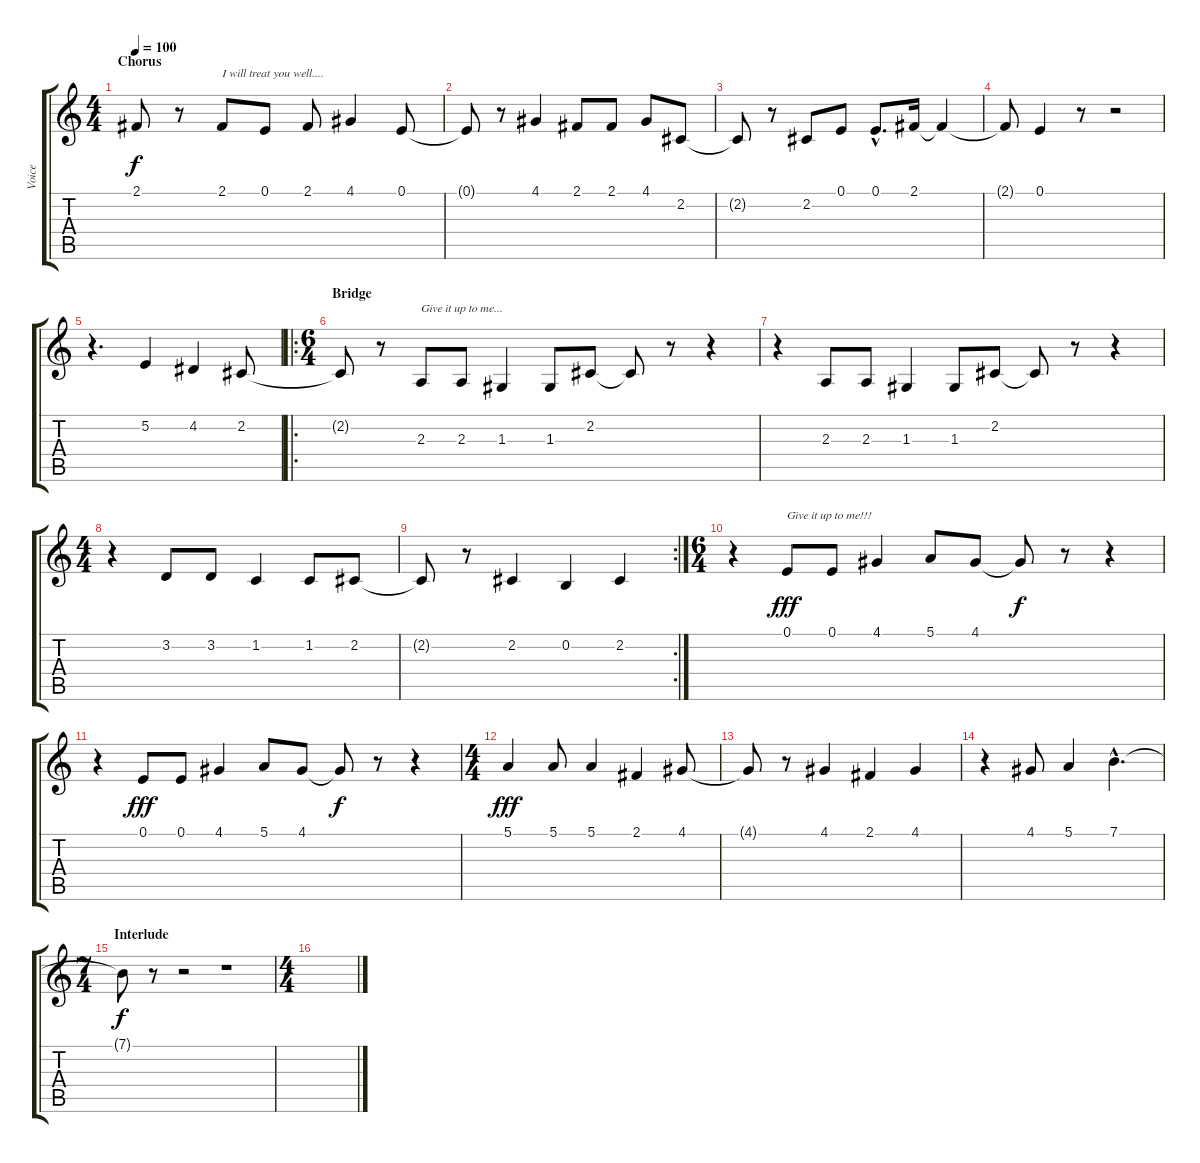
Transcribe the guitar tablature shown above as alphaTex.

\track ("Voice" "Voice") {instrument tenorsax}
\staff {score tabs}
\tuning (E4 B3 G3 D3 A2 E2) {hide}
\ts (4 4)
\section ("" "Chorus")
\tempo 100
\clef g2
\ks c
2.1{t}.8{dy f} r.8 2.1.8{txt "I will treat you well...."} 0.1.8 2.1.8 4.1.4 0.1.8 |
0.1{t}.8 r.8 4.1.4 2.1.8 2.1.8 4.1.8 2.2.8 |
2.2{t}.8 r.8 2.2.8 0.1.8 0.1{hac}.8{d} 2.1.16 2.1{t}.4 |
2.1{t}.8 0.1.4 r.8 r.2 |
r.4{d} 5.2.4 4.2.4 2.2.8 |
\ro
\ts (6 4)
\section ("" "Bridge")
2.2{t}.8 r.8 2.3.8{txt "Give it up to me..."} 2.3.8 1.3.4 1.3.8 2.2.8 2.2{t}.8 r.8 r.4 |
r.4 2.3.8 2.3.8 1.3.4 1.3.8 2.2.8 2.2{t}.8 r.8 r.4 |
\ts (4 4)
r.4 3.2.8 3.2.8 1.2.4 1.2.8 2.2.8 |
\rc 2
2.2{t}.8 r.8 2.2.4 0.2.4 2.2.4 |
\ts (6 4)
r.4 0.1.8{txt "Give it up to me!!!" dy fff} 0.1.8 4.1.4 5.1.8 4.1.8 4.1{t}.8{dy f} r.8 r.4 |
r.4 0.1.8{dy fff} 0.1.8 4.1.4 5.1.8 4.1.8 4.1{t}.8{dy f} r.8 r.4 |
\ts (4 4)
5.1.4{dy fff} 5.1.8 5.1.4 2.1.4 4.1.8 |
4.1{t}.8 r.8 4.1.4 2.1.4 4.1.4 |
r.4 4.1.8 5.1.4 7.1{hac}.4{d} |
\ts (7 4)
\section ("" "Interlude")
7.1{t}.8{dy f} r.8 r.2 r.1 |
\ts (4 4)
